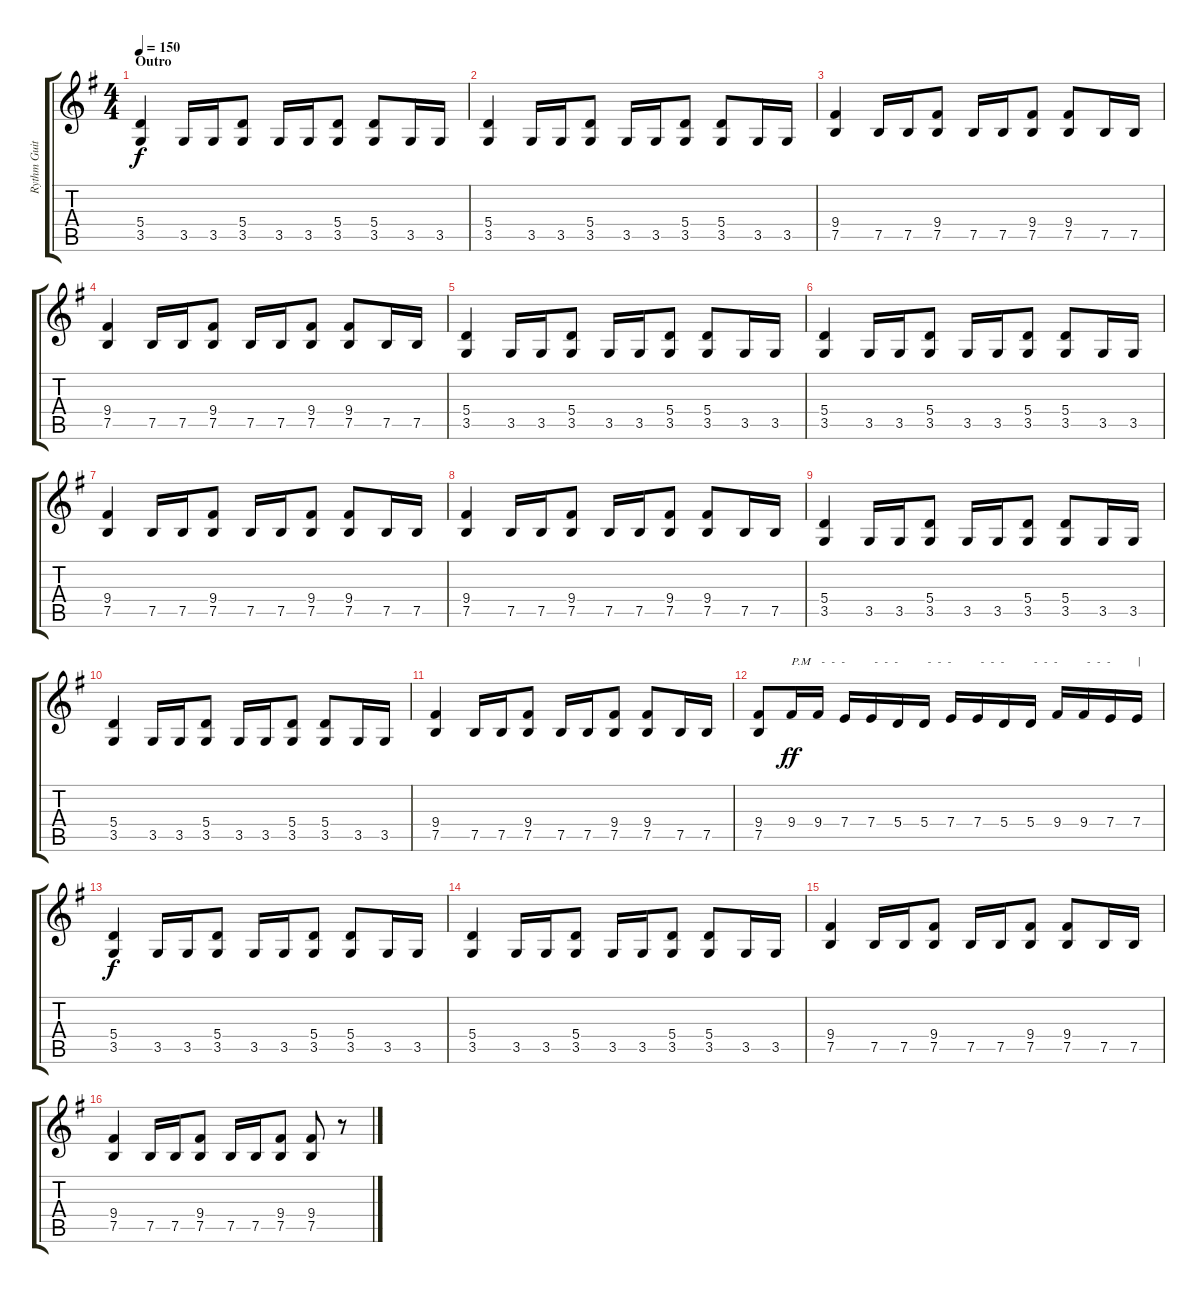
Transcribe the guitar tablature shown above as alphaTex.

\track ("Rythm Guitar 1" "Rythm Guit") {instrument distortionguitar}
\staff {score tabs}
\tuning (B3 Gb3 D3 A2 E2 B1) {hide}
\ts (4 4)
\section ("" "Outro")
\tempo 150
\clef g2
\ks g
(5.4 3.5).4{dy f} 3.5.16 3.5.16 (5.4 3.5).8 3.5.16 3.5.16 (5.4 3.5).8 (5.4 3.5).8 3.5.16 3.5.16 |
(5.4 3.5).4 3.5.16 3.5.16 (5.4 3.5).8 3.5.16 3.5.16 (5.4 3.5).8 (5.4 3.5).8 3.5.16 3.5.16 |
(9.4 7.5).4 7.5.16 7.5.16 (9.4 7.5).8 7.5.16 7.5.16 (9.4 7.5).8 (9.4 7.5).8 7.5.16 7.5.16 |
(9.4 7.5).4 7.5.16 7.5.16 (9.4 7.5).8 7.5.16 7.5.16 (9.4 7.5).8 (9.4 7.5).8 7.5.16 7.5.16 |
(5.4 3.5).4 3.5.16 3.5.16 (5.4 3.5).8 3.5.16 3.5.16 (5.4 3.5).8 (5.4 3.5).8 3.5.16 3.5.16 |
(5.4 3.5).4 3.5.16 3.5.16 (5.4 3.5).8 3.5.16 3.5.16 (5.4 3.5).8 (5.4 3.5).8 3.5.16 3.5.16 |
(9.4 7.5).4 7.5.16 7.5.16 (9.4 7.5).8 7.5.16 7.5.16 (9.4 7.5).8 (9.4 7.5).8 7.5.16 7.5.16 |
(9.4 7.5).4 7.5.16 7.5.16 (9.4 7.5).8 7.5.16 7.5.16 (9.4 7.5).8 (9.4 7.5).8 7.5.16 7.5.16 |
(5.4 3.5).4 3.5.16 3.5.16 (5.4 3.5).8 3.5.16 3.5.16 (5.4 3.5).8 (5.4 3.5).8 3.5.16 3.5.16 |
(5.4 3.5).4 3.5.16 3.5.16 (5.4 3.5).8 3.5.16 3.5.16 (5.4 3.5).8 (5.4 3.5).8 3.5.16 3.5.16 |
(9.4 7.5).4 7.5.16 7.5.16 (9.4 7.5).8 7.5.16 7.5.16 (9.4 7.5).8 (9.4 7.5).8 7.5.16 7.5.16 |
(9.4 7.5).8 9.4.16{txt "P.M" dy ff} 9.4.16{txt " -  -  -"} 7.4.16 7.4.16{txt " -  -  -"} 5.4.16 5.4.16{txt " -  -  -"} 7.4.16 7.4.16{txt " -  -  -"} 5.4.16 5.4.16{txt " -  -  -"} 9.4.16 9.4.16{txt " -  -  -"} 7.4.16 7.4.16{txt "|"} |
(5.4 3.5).4{dy f} 3.5.16 3.5.16 (5.4 3.5).8 3.5.16 3.5.16 (5.4 3.5).8 (5.4 3.5).8 3.5.16 3.5.16 |
(5.4 3.5).4 3.5.16 3.5.16 (5.4 3.5).8 3.5.16 3.5.16 (5.4 3.5).8 (5.4 3.5).8 3.5.16 3.5.16 |
(9.4 7.5).4 7.5.16 7.5.16 (9.4 7.5).8 7.5.16 7.5.16 (9.4 7.5).8 (9.4 7.5).8 7.5.16 7.5.16 |
(9.4 7.5).4 7.5.16 7.5.16 (9.4 7.5).8 7.5.16 7.5.16 (9.4 7.5).8 (9.4 7.5).8 r.8
